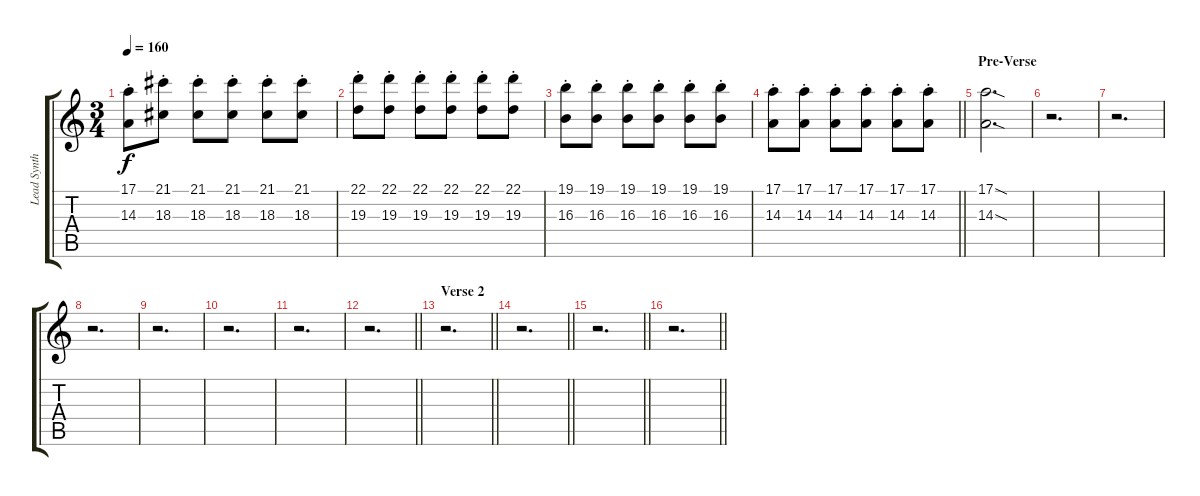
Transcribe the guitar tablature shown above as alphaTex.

\track ("Lead Synth " "Lead Synth") {instrument lead1square}
\staff {score tabs}
\tuning (E4 B3 G3 D3 A2 D2) {hide}
\ts (3 4)
\tempo 160
\clef g2
\ks c
(17.1{st} 14.3{st}).8{dy f} (21.1{st} 18.3{st}).8 (21.1{st} 18.3{st}).8 (21.1{st} 18.3{st}).8 (21.1{st} 18.3{st}).8 (21.1{st} 18.3{st}).8 |
(22.1{st} 19.3{st}).8 (22.1{st} 19.3{st}).8 (22.1{st} 19.3{st}).8 (22.1{st} 19.3{st}).8 (22.1{st} 19.3{st}).8 (22.1{st} 19.3{st}).8 |
(19.1{st} 16.3{st}).8 (19.1{st} 16.3{st}).8 (19.1{st} 16.3{st}).8 (19.1{st} 16.3{st}).8 (19.1{st} 16.3{st}).8 (19.1{st} 16.3{st}).8 |
\barLineRight lightlight
(17.1{st} 14.3{st}).8 (17.1{st} 14.3{st}).8 (17.1{st} 14.3{st}).8 (17.1{st} 14.3{st}).8 (17.1{st} 14.3{st}).8 (17.1{st} 14.3{st}).8 |
\section ("" "Pre-Verse")
(17.1{sod} 14.3{sod}).2{d} |
r.2{d} |
r.2{d} |
r.2{d} |
r.2{d} |
r.2{d} |
r.2{d} |
\barLineRight lightlight
r.2{d} |
\section ("" "Verse 2")
\barLineRight lightlight
r.2{d} |
\barLineRight lightlight
r.2{d} |
\barLineRight lightlight
r.2{d} |
\barLineRight lightlight
r.2{d}
